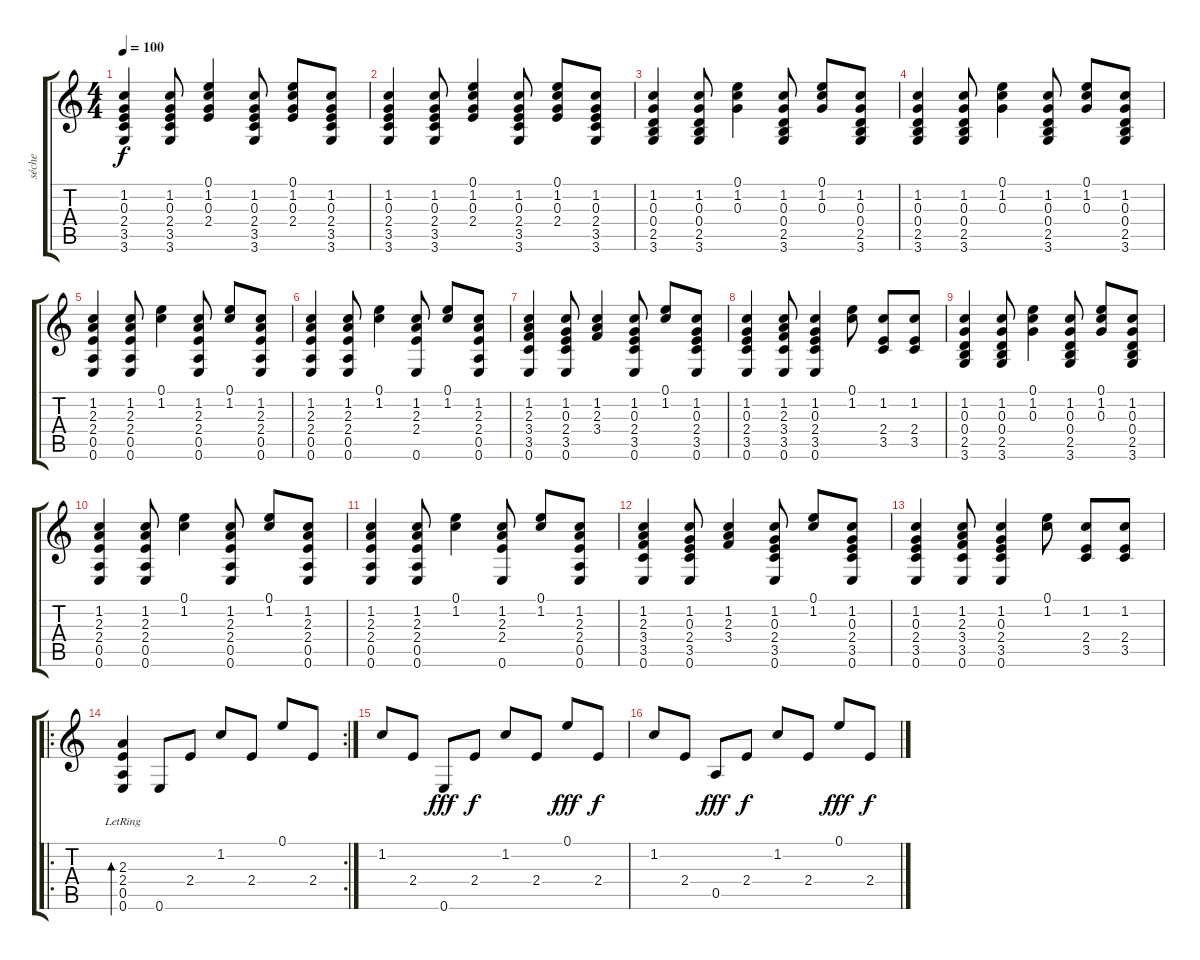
\track ("séche" "séche") {instrument acousticguitarnylon}
\staff {score tabs}
\tuning (E4 B3 G3 D3 A2 E2) {hide}
\ts (4 4)
\tempo 100
\clef g2
\ks c
(1.2 0.3 2.4 3.5 3.6).4{dy f} (1.2 0.3 2.4 3.5 3.6).8 (0.1 1.2 0.3 2.4).4 (1.2 0.3 2.4 3.5 3.6).8 (0.1 1.2 0.3 2.4).8 (1.2 0.3 2.4 3.5 3.6).8 |
(1.2 0.3 2.4 3.5 3.6).4 (1.2 0.3 2.4 3.5 3.6).8 (0.1 1.2 0.3 2.4).4 (1.2 0.3 2.4 3.5 3.6).8 (0.1 1.2 0.3 2.4).8 (1.2 0.3 2.4 3.5 3.6).8 |
(1.2 0.3 0.4 2.5 3.6).4 (1.2 0.3 0.4 2.5 3.6).8 (0.1 1.2 0.3).4 (1.2 0.3 0.4 2.5 3.6).8 (0.1 1.2 0.3).8 (1.2 0.3 0.4 2.5 3.6).8 |
(1.2 0.3 0.4 2.5 3.6).4 (1.2 0.3 0.4 2.5 3.6).8 (0.1 1.2 0.3).4 (1.2 0.3 0.4 2.5 3.6).8 (0.1 1.2 0.3).8 (1.2 0.3 0.4 2.5 3.6).8 |
(1.2 2.3 2.4 0.5 0.6).4 (1.2 2.3 2.4 0.5 0.6).8 (0.1 1.2).4 (1.2 2.3 2.4 0.5 0.6).8 (0.1 1.2).8 (1.2 2.3 2.4 0.5 0.6).8 |
(1.2 2.3 2.4 0.5 0.6).4 (1.2 2.3 2.4 0.5 0.6).8 (0.1 1.2).4 (1.2 2.3 2.4 0.6).8 (0.1 1.2).8 (1.2 2.3 2.4 0.5 0.6).8 |
(1.2 2.3 3.4 3.5 0.6).4 (1.2 0.3 2.4 3.5 0.6).8 (1.2 2.3 3.4).4 (1.2 0.3 2.4 3.5 0.6).8 (0.1 1.2).8 (1.2 0.3 2.4 3.5 0.6).8 |
(1.2 0.3 2.4 3.5 0.6).4 (1.2 2.3 3.4 3.5 0.6).8 (1.2 0.3 2.4 3.5 0.6).4 (0.1 1.2).8 (1.2 2.4 3.5).8 (1.2 2.4 3.5).8 |
(1.2 0.3 0.4 2.5 3.6).4 (1.2 0.3 0.4 2.5 3.6).8 (0.1 1.2 0.3).4 (1.2 0.3 0.4 2.5 3.6).8 (0.1 1.2 0.3).8 (1.2 0.3 0.4 2.5 3.6).8 |
(1.2 2.3 2.4 0.5 0.6).4 (1.2 2.3 2.4 0.5 0.6).8 (0.1 1.2).4 (1.2 2.3 2.4 0.5 0.6).8 (0.1 1.2).8 (1.2 2.3 2.4 0.5 0.6).8 |
(1.2 2.3 2.4 0.5 0.6).4 (1.2 2.3 2.4 0.5 0.6).8 (0.1 1.2).4 (1.2 2.3 2.4 0.6).8 (0.1 1.2).8 (1.2 2.3 2.4 0.5 0.6).8 |
(1.2 2.3 3.4 3.5 0.6).4 (1.2 0.3 2.4 3.5 0.6).8 (1.2 2.3 3.4).4 (1.2 0.3 2.4 3.5 0.6).8 (0.1 1.2).8 (1.2 0.3 2.4 3.5 0.6).8 |
(1.2 0.3 2.4 3.5 0.6).4 (1.2 2.3 3.4 3.5 0.6).8 (1.2 0.3 2.4 3.5 0.6).4 (0.1 1.2).8 (1.2 2.4 3.5).8 (1.2 2.4 3.5).8 |
\ro
\rc 2
(2.3{lr} 2.4{lr} 0.5{lr} 0.6{lr}).4{bd 120} 0.6.8 2.4.8 1.2.8 2.4.8 0.1.8 2.4.8 |
1.2.8 2.4.8 0.6.8{dy fff} 2.4.8{dy f} 1.2.8 2.4.8 0.1.8{dy fff} 2.4.8{dy f} |
1.2.8 2.4.8 0.5.8{dy fff} 2.4.8{dy f} 1.2.8 2.4.8 0.1.8{dy fff} 2.4.8{dy f}
